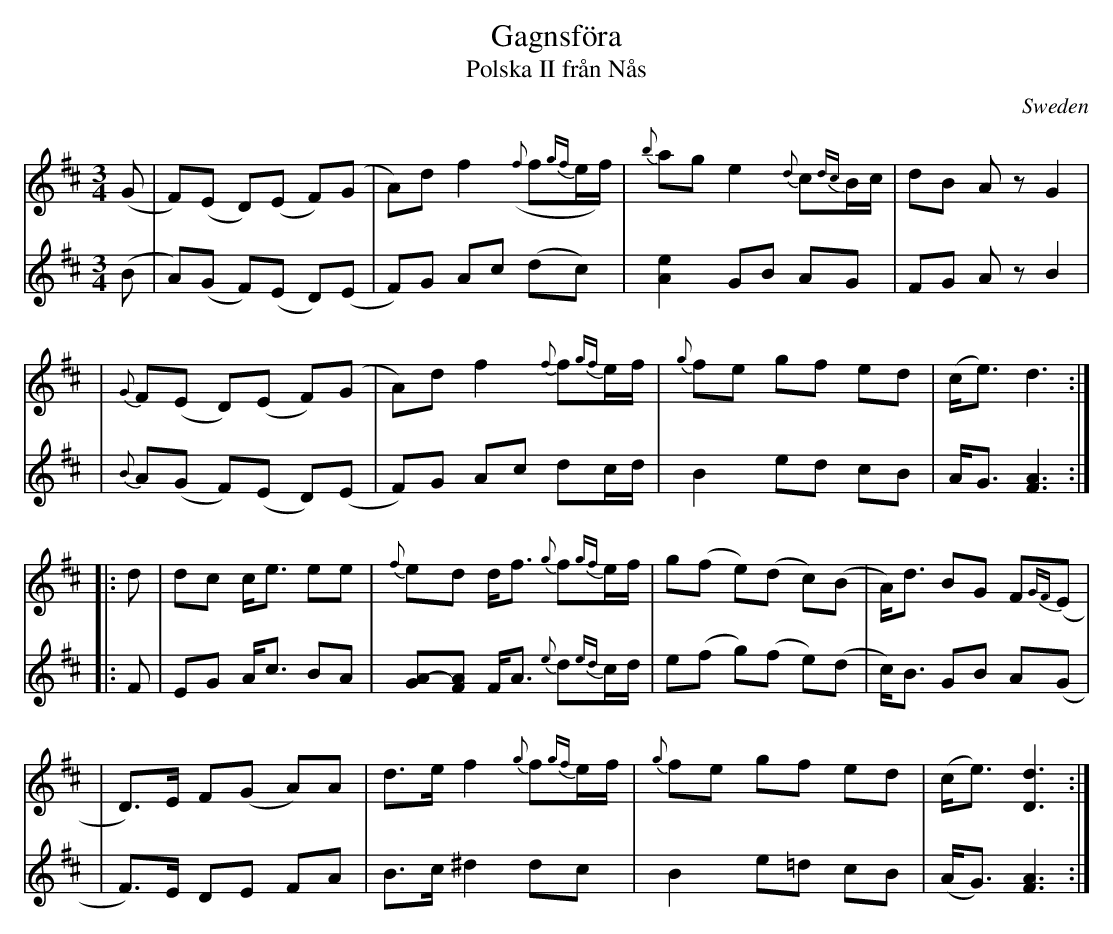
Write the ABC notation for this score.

X:1
T: Gagnsf\"ora
T: Polska II fr\aan N\aas
O: Sweden
M: 3/4
L: 1/8
K: D
V: 1
(G \
| F)(E D)(E F)(G | A)d f2 ({f}f{gf}e/f/) | {b}ag e2 {d}c{dc}B/c/ | dB Az G2 |
| {G}F(E D)(E F)(G | A)d f2 {f}f{gf}e/f/ | {g}fe gf ed | (c<e) d3 :|
|: d \
| dc c<e ee | {f}ed d<f {g}f{gf}e/f/ | g(f e)(d c)(B | A)<d BG F{GF}(E |
| D)>E F(G A)A | d>e f2 {g}f{gf}e/f/ | {g}fe gf ed | (c<e) [d3D3] :|
V: 2
(B \
| A)(G F)(E D)(E | F)G Ac (dc) | [e2A2] GB AG | FG Az B2 |
| {B}A(G F)(E D)(E | F)G Ac dc/d/ | B2 ed cB | A<G [A3F3] :|
|: F \
| EG A<c BA | [A-G-][AF] F<A {e}d{ed}c/d/ | e(f g)(f e)(d | c)<B GB A(G |
| F)>E DE FA | B>c ^d2 dc | B2 e=d cB | (A<G) [A3F3] :|
